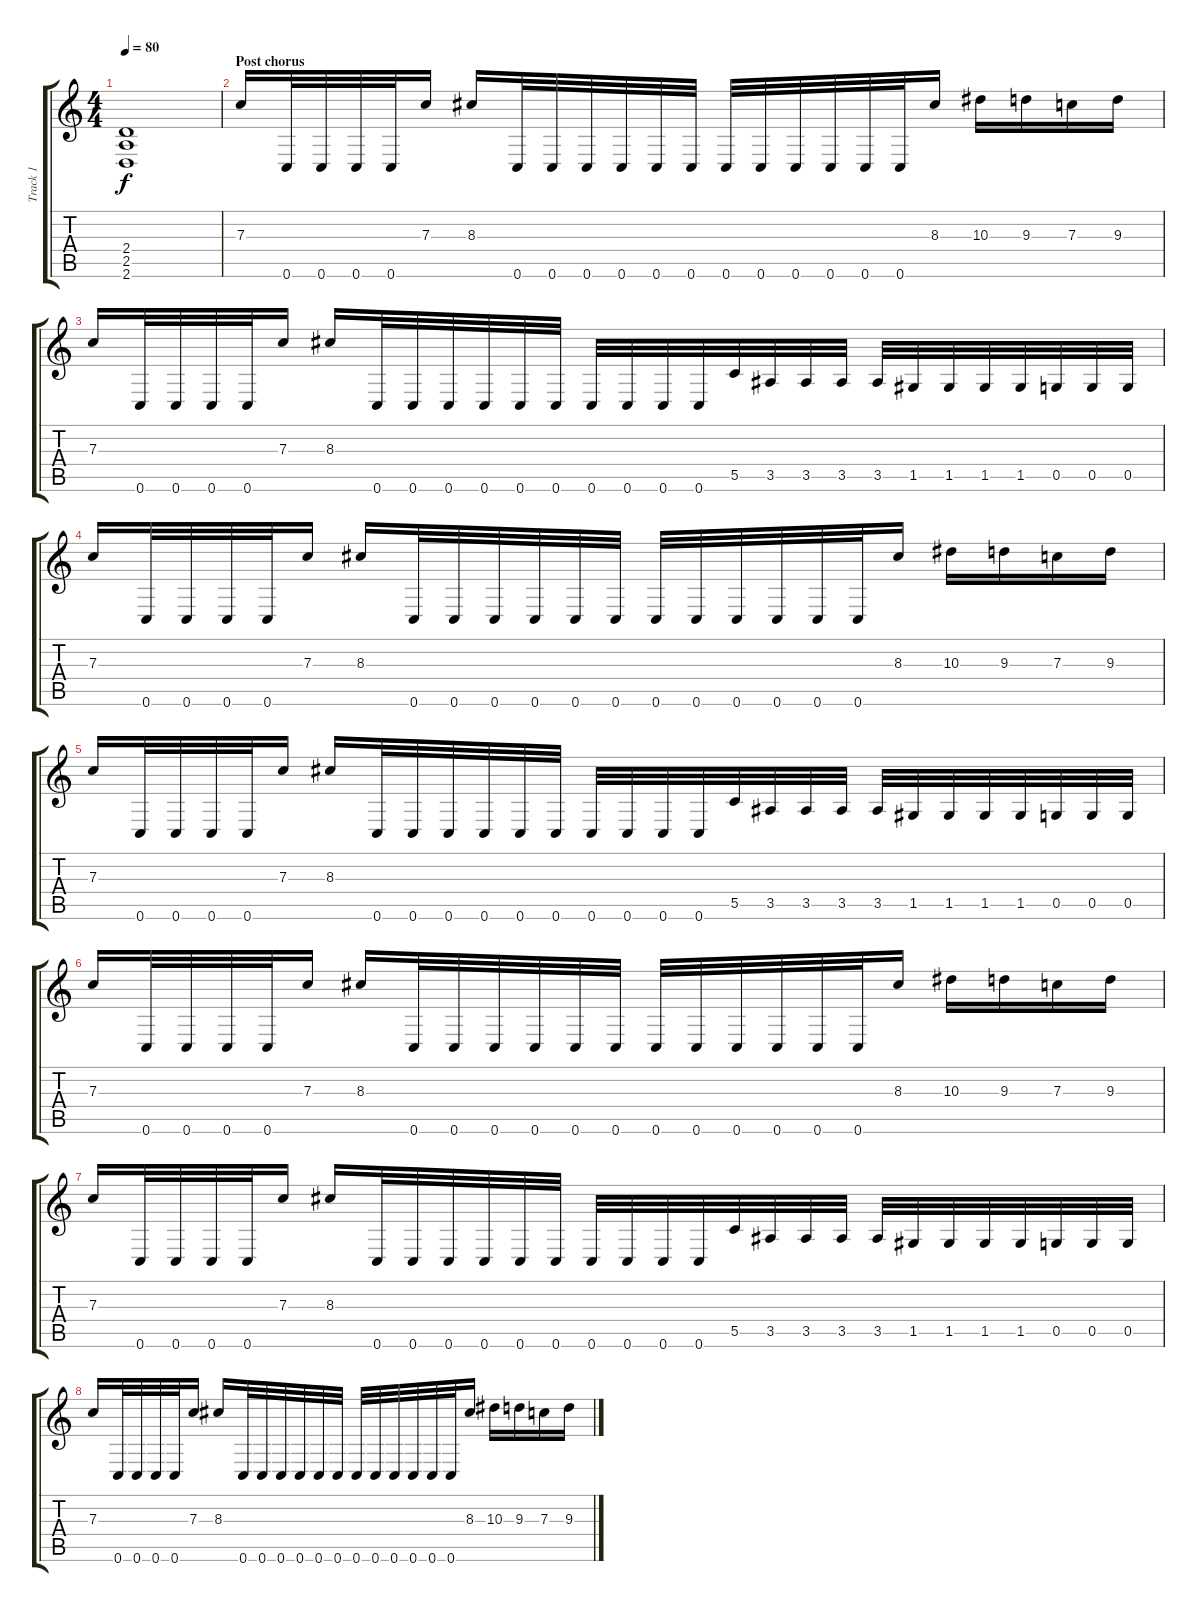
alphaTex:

\track ("Track 1" "Track 1") {instrument distortionguitar}
\staff {score tabs}
\tuning (D4 A3 F3 C3 G2 C2) {hide}
\ts (4 4)
\tempo 80
\clef g2
\ks c
(2.4 2.5 2.6).1{dy f} |
\section ("" "Post chorus")
7.3.16 0.6.32 0.6.32 0.6.32 0.6.32 7.3.16 8.3.16 0.6.32 0.6.32 0.6.32 0.6.32 0.6.32 0.6.32 0.6.32 0.6.32 0.6.32 0.6.32 0.6.32 0.6.32 8.3.16 10.3.16 9.3.16 7.3.16 9.3.16 |
7.3.16 0.6.32 0.6.32 0.6.32 0.6.32 7.3.16 8.3.16 0.6.32 0.6.32 0.6.32 0.6.32 0.6.32 0.6.32 0.6.32 0.6.32 0.6.32 0.6.32 5.5.32 3.5.32 3.5.32 3.5.32 3.5.32 1.5.32 1.5.32 1.5.32 1.5.32 0.5.32 0.5.32 0.5.32 |
7.3.16 0.6.32 0.6.32 0.6.32 0.6.32 7.3.16 8.3.16 0.6.32 0.6.32 0.6.32 0.6.32 0.6.32 0.6.32 0.6.32 0.6.32 0.6.32 0.6.32 0.6.32 0.6.32 8.3.16 10.3.16 9.3.16 7.3.16 9.3.16 |
7.3.16 0.6.32 0.6.32 0.6.32 0.6.32 7.3.16 8.3.16 0.6.32 0.6.32 0.6.32 0.6.32 0.6.32 0.6.32 0.6.32 0.6.32 0.6.32 0.6.32 5.5.32 3.5.32 3.5.32 3.5.32 3.5.32 1.5.32 1.5.32 1.5.32 1.5.32 0.5.32 0.5.32 0.5.32 |
7.3.16 0.6.32 0.6.32 0.6.32 0.6.32 7.3.16 8.3.16 0.6.32 0.6.32 0.6.32 0.6.32 0.6.32 0.6.32 0.6.32 0.6.32 0.6.32 0.6.32 0.6.32 0.6.32 8.3.16 10.3.16 9.3.16 7.3.16 9.3.16 |
7.3.16 0.6.32 0.6.32 0.6.32 0.6.32 7.3.16 8.3.16 0.6.32 0.6.32 0.6.32 0.6.32 0.6.32 0.6.32 0.6.32 0.6.32 0.6.32 0.6.32 5.5.32 3.5.32 3.5.32 3.5.32 3.5.32 1.5.32 1.5.32 1.5.32 1.5.32 0.5.32 0.5.32 0.5.32 |
7.3.16 0.6.32 0.6.32 0.6.32 0.6.32 7.3.16 8.3.16 0.6.32 0.6.32 0.6.32 0.6.32 0.6.32 0.6.32 0.6.32 0.6.32 0.6.32 0.6.32 0.6.32 0.6.32 8.3.16 10.3.16 9.3.16 7.3.16 9.3.16
